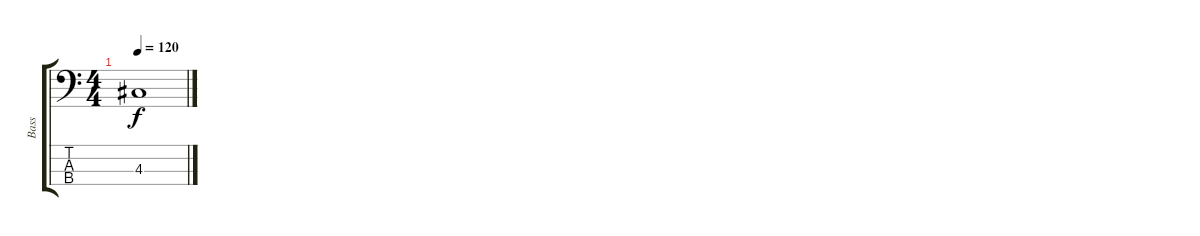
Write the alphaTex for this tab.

\track ("Bass" "Bass") {instrument electricbassfinger}
\staff {score tabs}
\tuning (G2 D2 A1 E1) {hide}
\ts (4 4)
\tempo 120
\clef f4
\ks c
4.3{t}.1{dy f}
